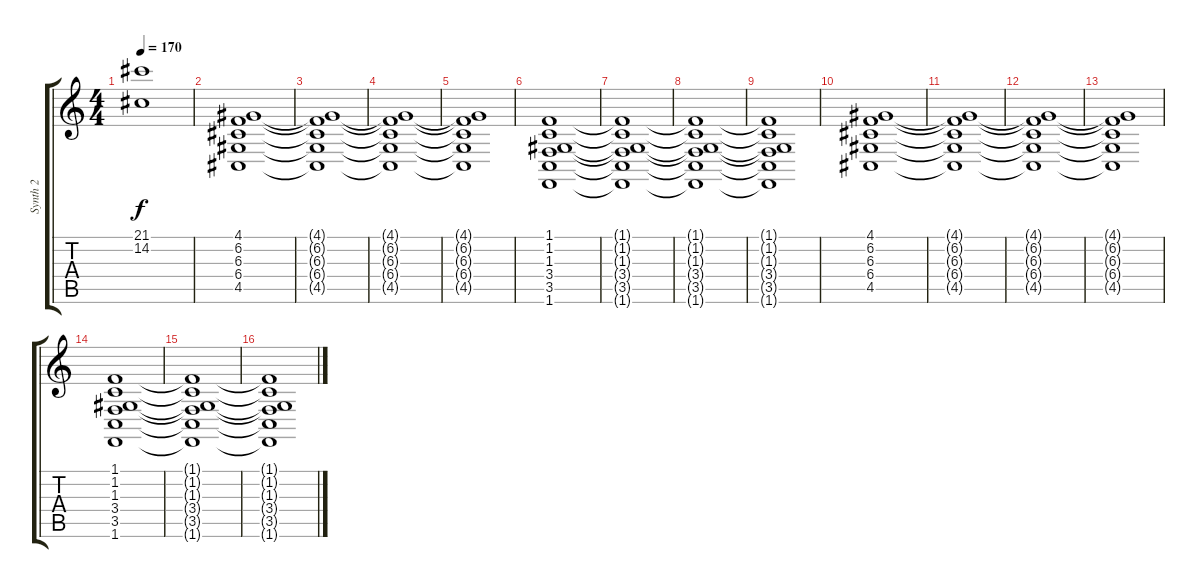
\track ("Synth 2" "Synth 2") {instrument stringensemble1}
\staff {score tabs}
\tuning (E4 B3 G3 D3 A2 E2) {hide}
\ts (4 4)
\tempo 170
\clef g2
\ks c
(21.1{t} 14.2{t}).1{dy f} |
(4.1 6.2 6.3 6.4 4.5).1 |
(4.1{t} 6.2{t} 6.3{t} 6.4{t} 4.5{t}).1 |
(4.1{t} 6.2{t} 6.3{t} 6.4{t} 4.5{t}).1 |
(4.1{t} 6.2{t} 6.3{t} 6.4{t} 4.5{t}).1 |
(1.1 1.2 1.3 3.4 3.5 1.6).1 |
(1.1{t} 1.2{t} 1.3{t} 3.4{t} 3.5{t} 1.6{t}).1 |
(1.1{t} 1.2{t} 1.3{t} 3.4{t} 3.5{t} 1.6{t}).1 |
(1.1{t} 1.2{t} 1.3{t} 3.4{t} 3.5{t} 1.6{t}).1 |
(4.1 6.2 6.3 6.4 4.5).1 |
(4.1{t} 6.2{t} 6.3{t} 6.4{t} 4.5{t}).1 |
(4.1{t} 6.2{t} 6.3{t} 6.4{t} 4.5{t}).1 |
(4.1{t} 6.2{t} 6.3{t} 6.4{t} 4.5{t}).1 |
(1.1 1.2 1.3 3.4 3.5 1.6).1 |
(1.1{t} 1.2{t} 1.3{t} 3.4{t} 3.5{t} 1.6{t}).1 |
(1.1{t} 1.2{t} 1.3{t} 3.4{t} 3.5{t} 1.6{t}).1
